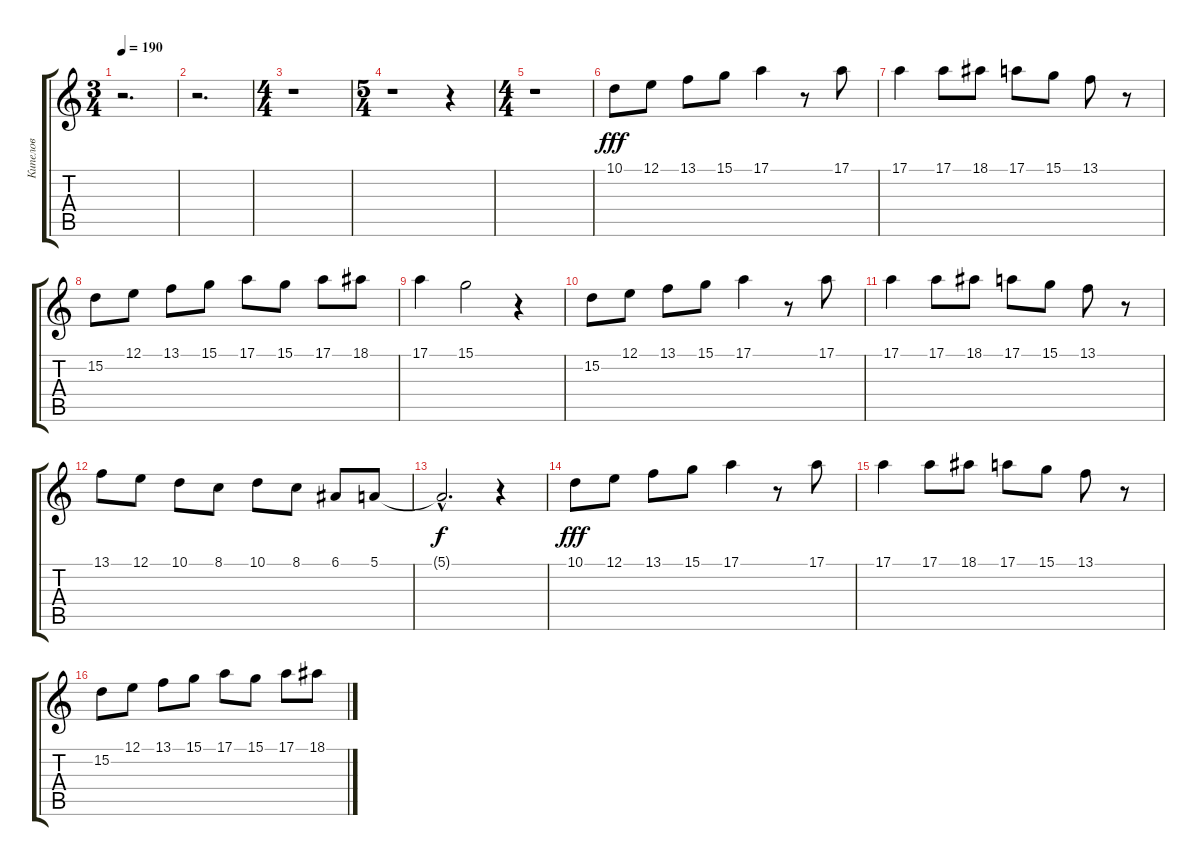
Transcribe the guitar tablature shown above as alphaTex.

\track ("Кипелов" "Кипелов") {instrument violin}
\staff {score tabs}
\tuning (E4 B3 G3 D3 A2 E2) {hide}
\ts (3 4)
\tempo 190
\clef g2
\ks c
r.2{d dy fff} |
r.2{d} |
\ts (4 4)
r.1 |
\ts (5 4)
r.1 r.4 |
\ts (4 4)
r.1 |
10.1.8 12.1.8 13.1.8 15.1.8 17.1.4 r.8 17.1.8 |
17.1.4 17.1.8 18.1.8 17.1.8 15.1.8 13.1.8 r.8 |
15.2.8 12.1.8 13.1.8 15.1.8 17.1.8 15.1.8 17.1.8 18.1.8 |
17.1.4 15.1.2 r.4 |
15.2.8 12.1.8 13.1.8 15.1.8 17.1.4 r.8 17.1.8 |
17.1.4 17.1.8 18.1.8 17.1.8 15.1.8 13.1.8 r.8 |
13.1.8 12.1.8 10.1.8 8.1.8 10.1.8 8.1.8 6.1.8 5.1.8 |
5.1{hac t}.2{d dy f} r.4 |
10.1.8{dy fff} 12.1.8 13.1.8 15.1.8 17.1.4 r.8 17.1.8 |
17.1.4 17.1.8 18.1.8 17.1.8 15.1.8 13.1.8 r.8 |
15.2.8 12.1.8 13.1.8 15.1.8 17.1.8 15.1.8 17.1.8 18.1.8
